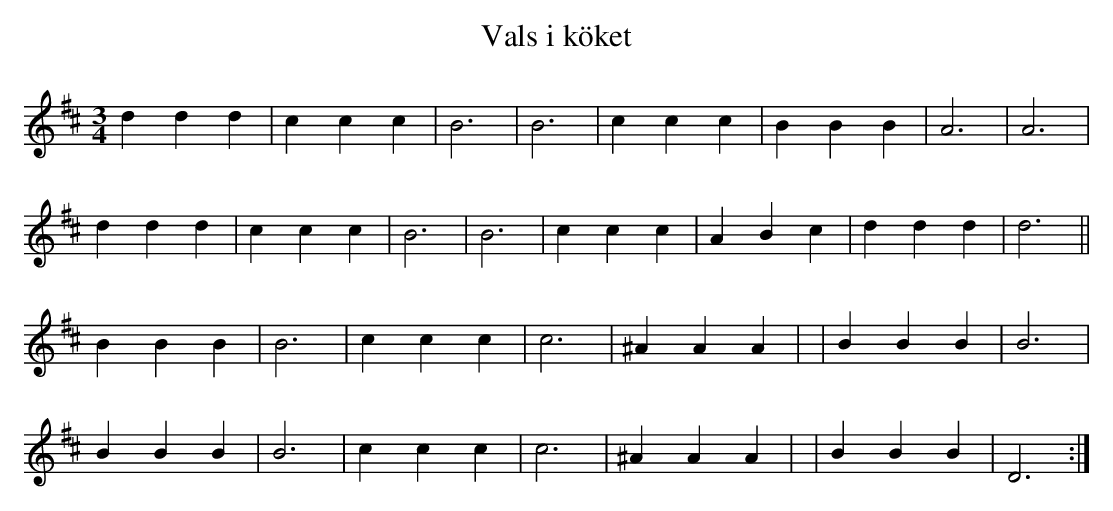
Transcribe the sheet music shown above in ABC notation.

X:1
T:Vals i köket
M:3/4
L:1/4
K:D
d d d | c c c | B3 | B3 | c c c | B B B | A3 | A3 |
d d d | c c c | B3 | B3 | c c c | A B c | d d d | d3 ||
B B B | B3 | c c c | c3 | ^A A A | Â3 | B B B | B3 |
B B B | B3 | c c c | c3 | ^A A A | Â3 | B B B | D3 :|
